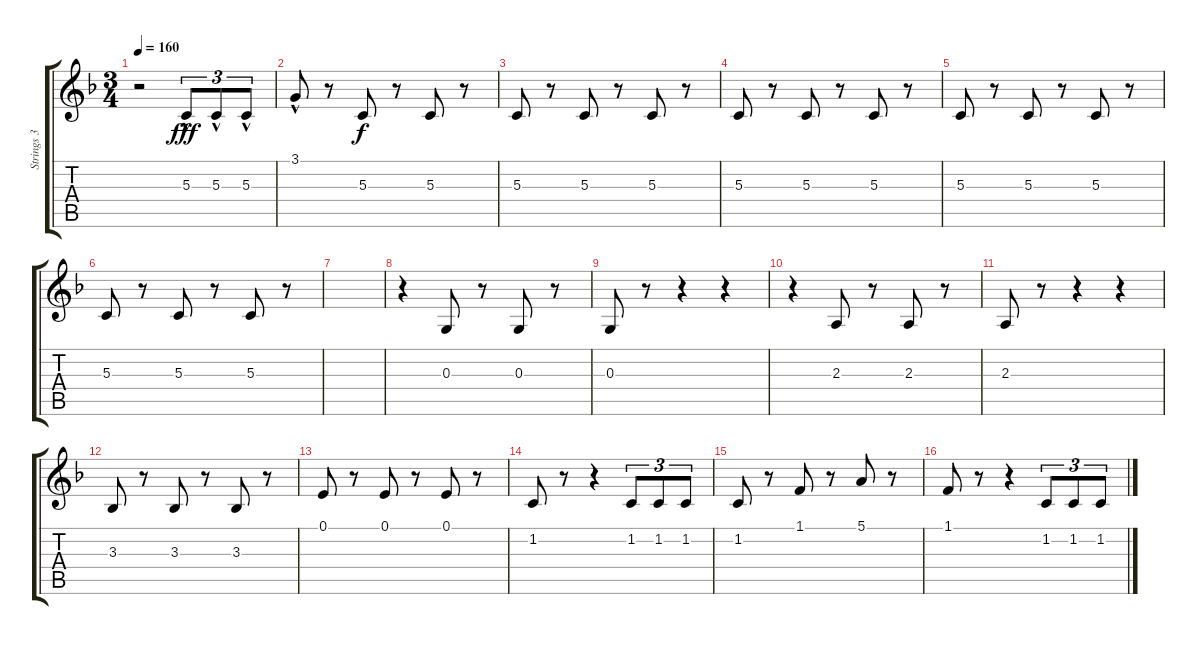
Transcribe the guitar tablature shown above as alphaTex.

\track ("Strings 3" "Strings 3") {instrument stringensemble1}
\staff {score tabs}
\tuning (E4 B3 G3 D3 A2 E2) {hide}
\ts (3 4)
\tempo 160
\clef g2
\ks f
r.2{dy fff} 5.3{hac}.8{tu (3 2)} 5.3{hac}.8{tu (3 2)} 5.3{hac}.8{tu (3 2)} |
3.1{hac}.8 r.8 5.3.8{dy f} r.8 5.3.8 r.8 |
5.3.8 r.8 5.3.8 r.8 5.3.8 r.8 |
5.3.8 r.8 5.3.8 r.8 5.3.8 r.8 |
5.3.8 r.8 5.3.8 r.8 5.3.8 r.8 |
5.3.8 r.8 5.3.8 r.8 5.3.8 r.8 |
|
r.4 0.3.8 r.8 0.3.8 r.8 |
0.3.8 r.8 r.4 r.4 |
r.4 2.3.8 r.8 2.3.8 r.8 |
2.3.8 r.8 r.4 r.4 |
3.3.8 r.8 3.3.8 r.8 3.3.8 r.8 |
0.1.8 r.8 0.1.8 r.8 0.1.8 r.8 |
1.2.8 r.8 r.4 1.2.8{tu (3 2)} 1.2.8{tu (3 2)} 1.2.8{tu (3 2)} |
1.2.8 r.8 1.1.8 r.8 5.1.8 r.8 |
1.1.8 r.8 r.4 1.2.8{tu (3 2)} 1.2.8{tu (3 2)} 1.2.8{tu (3 2)}
